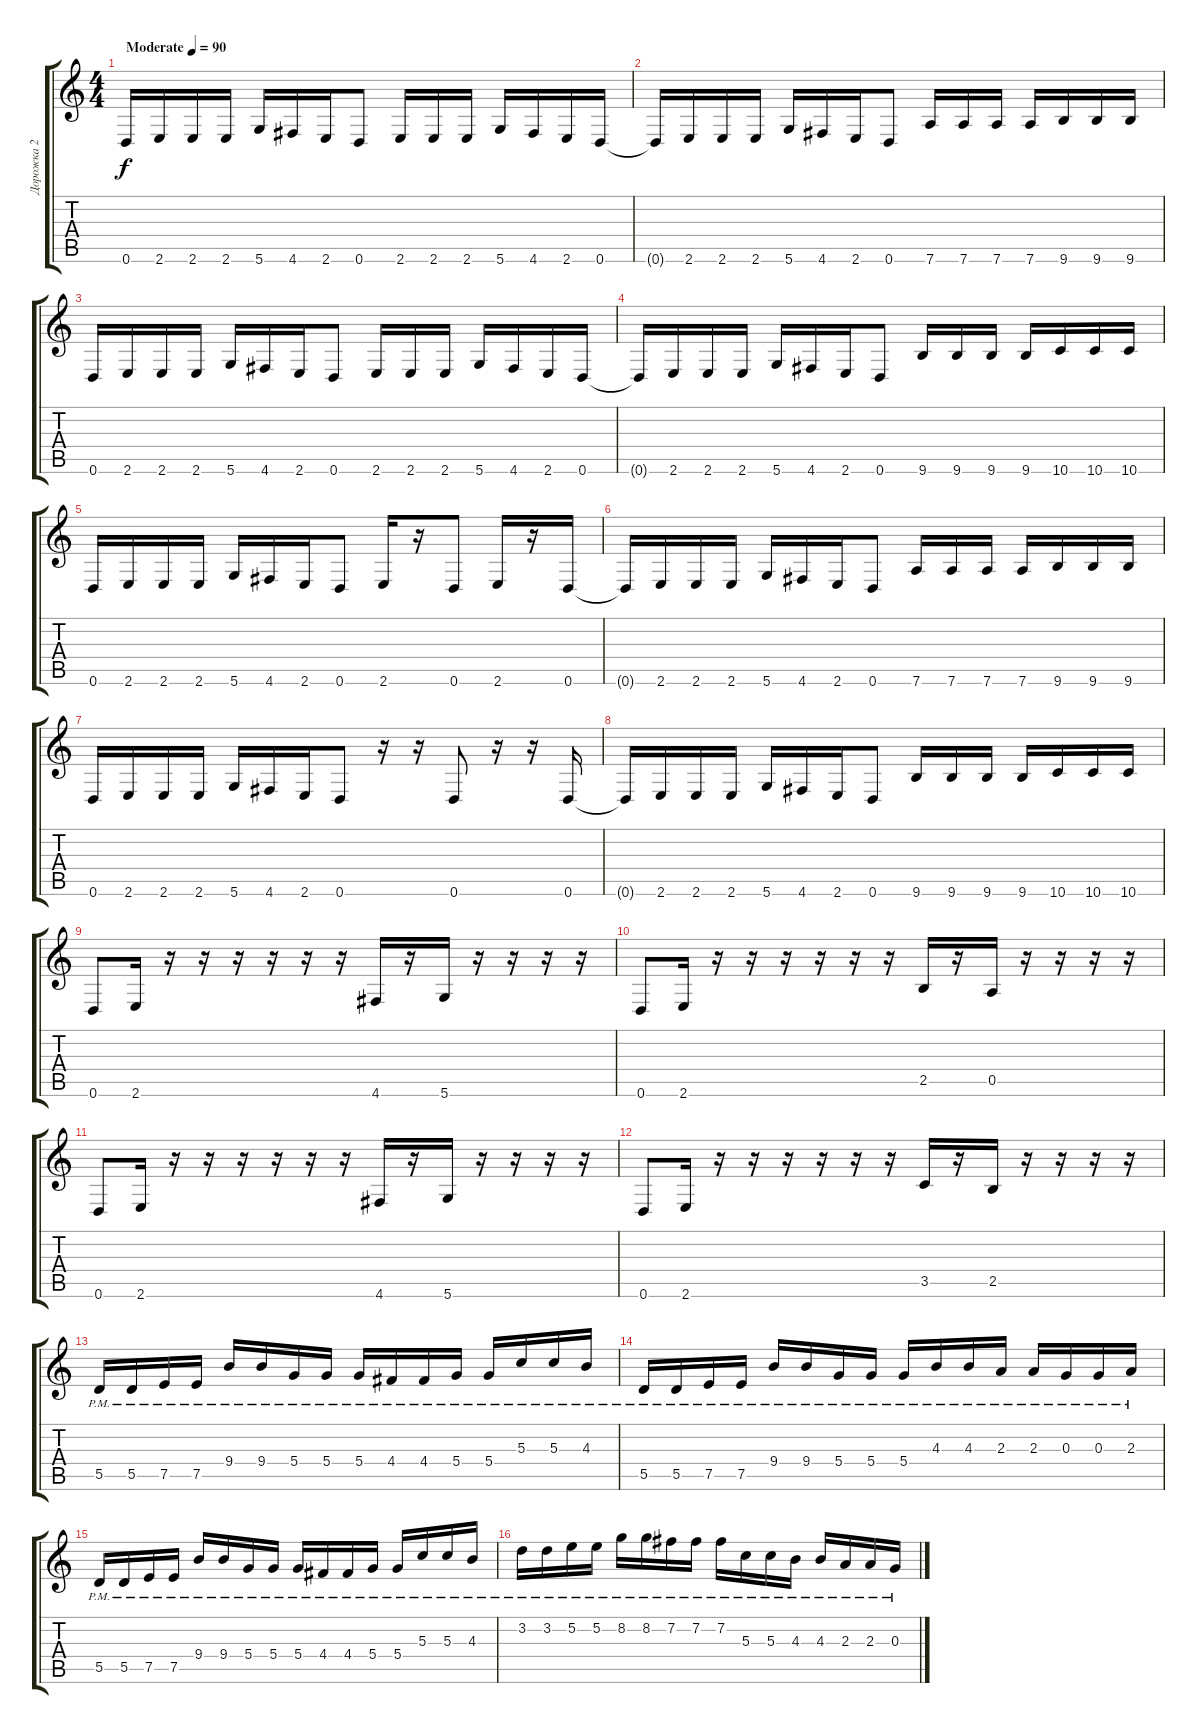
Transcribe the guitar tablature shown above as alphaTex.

\track ("Дорожка 2" "Дорожка 2") {instrument distortionguitar}
\staff {score tabs}
\tuning (E4 B3 G3 D3 A2 D2) {hide}
\ts (4 4)
\tempo (90 "Moderate")
\clef g2
\ks c
0.6.16{dy f instrument distortionguitar} 2.6.16 2.6.16 2.6.16 5.6.16 4.6.16 2.6.16 0.6.8 2.6.16 2.6.16 2.6.16 5.6.16 4.6.16 2.6.16 0.6.16 |
0.6{t}.16 2.6.16 2.6.16 2.6.16 5.6.16 4.6.16 2.6.16 0.6.8 7.6.16 7.6.16 7.6.16 7.6.16 9.6.16 9.6.16 9.6.16 |
0.6.16 2.6.16 2.6.16 2.6.16 5.6.16 4.6.16 2.6.16 0.6.8 2.6.16 2.6.16 2.6.16 5.6.16 4.6.16 2.6.16 0.6.16 |
0.6{t}.16 2.6.16 2.6.16 2.6.16 5.6.16 4.6.16 2.6.16 0.6.8 9.6.16 9.6.16 9.6.16 9.6.16 10.6.16 10.6.16 10.6.16 |
0.6.16 2.6.16 2.6.16 2.6.16 5.6.16 4.6.16 2.6.16 0.6.8 2.6.16 r.16 0.6.8 2.6.16 r.16 0.6.16 |
0.6{t}.16 2.6.16 2.6.16 2.6.16 5.6.16 4.6.16 2.6.16 0.6.8 7.6.16 7.6.16 7.6.16 7.6.16 9.6.16 9.6.16 9.6.16 |
0.6.16 2.6.16 2.6.16 2.6.16 5.6.16 4.6.16 2.6.16 0.6.8 r.16 r.16 0.6.8 r.16 r.16 0.6.16 |
0.6{t}.16 2.6.16 2.6.16 2.6.16 5.6.16 4.6.16 2.6.16 0.6.8 9.6.16 9.6.16 9.6.16 9.6.16 10.6.16 10.6.16 10.6.16 |
0.6.8 2.6.16 r.16 r.16 r.16 r.16 r.16 r.16 4.6.16 r.16 5.6.16 r.16 r.16 r.16 r.16 |
0.6.8 2.6.16 r.16 r.16 r.16 r.16 r.16 r.16 2.5.16 r.16 0.5.16 r.16 r.16 r.16 r.16 |
0.6.8 2.6.16 r.16 r.16 r.16 r.16 r.16 r.16 4.6.16 r.16 5.6.16 r.16 r.16 r.16 r.16 |
0.6.8 2.6.16 r.16 r.16 r.16 r.16 r.16 r.16 3.5.16 r.16 2.5.16 r.16 r.16 r.16 r.16 |
5.5{pm}.16 5.5{pm}.16 7.5{pm}.16 7.5{pm}.16 9.4{pm}.16 9.4{pm}.16 5.4{pm}.16 5.4{pm}.16 5.4{pm}.16 4.4{pm}.16 4.4{pm}.16 5.4{pm}.16 5.4{pm}.16 5.3{pm}.16 5.3{pm}.16 4.3{pm}.16 |
5.5{pm}.16 5.5{pm}.16 7.5{pm}.16 7.5{pm}.16 9.4{pm}.16 9.4{pm}.16 5.4{pm}.16 5.4{pm}.16 5.4{pm}.16 4.3{pm}.16 4.3{pm}.16 2.3{pm}.16 2.3{pm}.16 0.3{pm}.16 0.3{pm}.16 2.3{pm}.16 |
5.5{pm}.16 5.5{pm}.16 7.5{pm}.16 7.5{pm}.16 9.4{pm}.16 9.4{pm}.16 5.4{pm}.16 5.4{pm}.16 5.4{pm}.16 4.4{pm}.16 4.4{pm}.16 5.4{pm}.16 5.4{pm}.16 5.3{pm}.16 5.3{pm}.16 4.3{pm}.16 |
3.2{pm}.16 3.2{pm}.16 5.2{pm}.16 5.2{pm}.16 8.2{pm}.16 8.2{pm}.16 7.2{pm}.16 7.2{pm}.16 7.2{pm}.16 5.3{pm}.16 5.3{pm}.16 4.3{pm}.16 4.3{pm}.16 2.3{pm}.16 2.3{pm}.16 0.3{pm}.16
